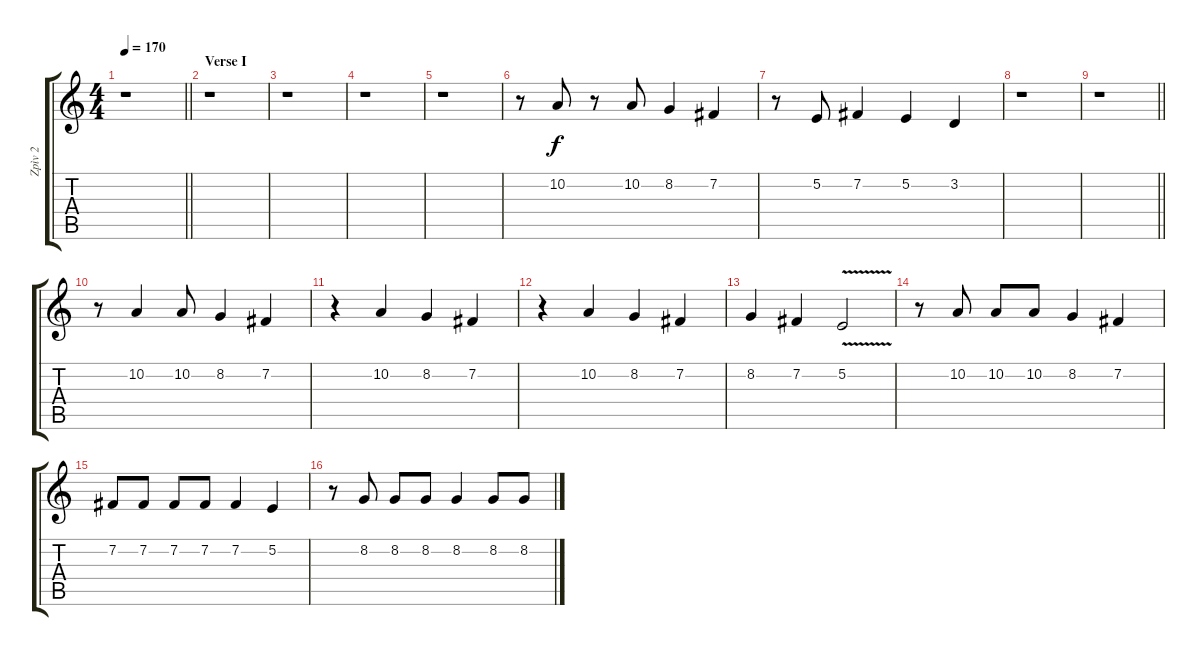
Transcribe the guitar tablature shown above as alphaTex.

\track ("Zpìv 2" "Zpìv 2") {instrument flute}
\staff {score tabs}
\tuning (E4 B3 G3 D3 A2 E2) {hide}
\ts (4 4)
\tempo 170
\clef g2
\barLineRight lightlight
\ks c
r.1{dy f} |
\section ("" "Verse I")
r.1 |
r.1 |
r.1 |
r.1 |
r.8{volume 13} 10.2.8 r.8 10.2.8 8.2.4 7.2.4 |
r.8 5.2.8 7.2.4 5.2.4 3.2.4 |
r.1 |
\barLineRight lightlight
r.1 |
\section ("" "")
r.8 10.2.4 10.2.8 8.2.4 7.2.4 |
r.4 10.2.4 8.2.4 7.2.4 |
r.4 10.2.4 8.2.4 7.2.4 |
8.2.4 7.2.4 5.2{v}.2 |
r.8 10.2.8 10.2.8 10.2.8 8.2.4 7.2.4 |
7.2.8 7.2.8 7.2.8 7.2.8 7.2.4 5.2.4 |
r.8 8.2.8 8.2.8 8.2.8 8.2.4 8.2.8 8.2.8
